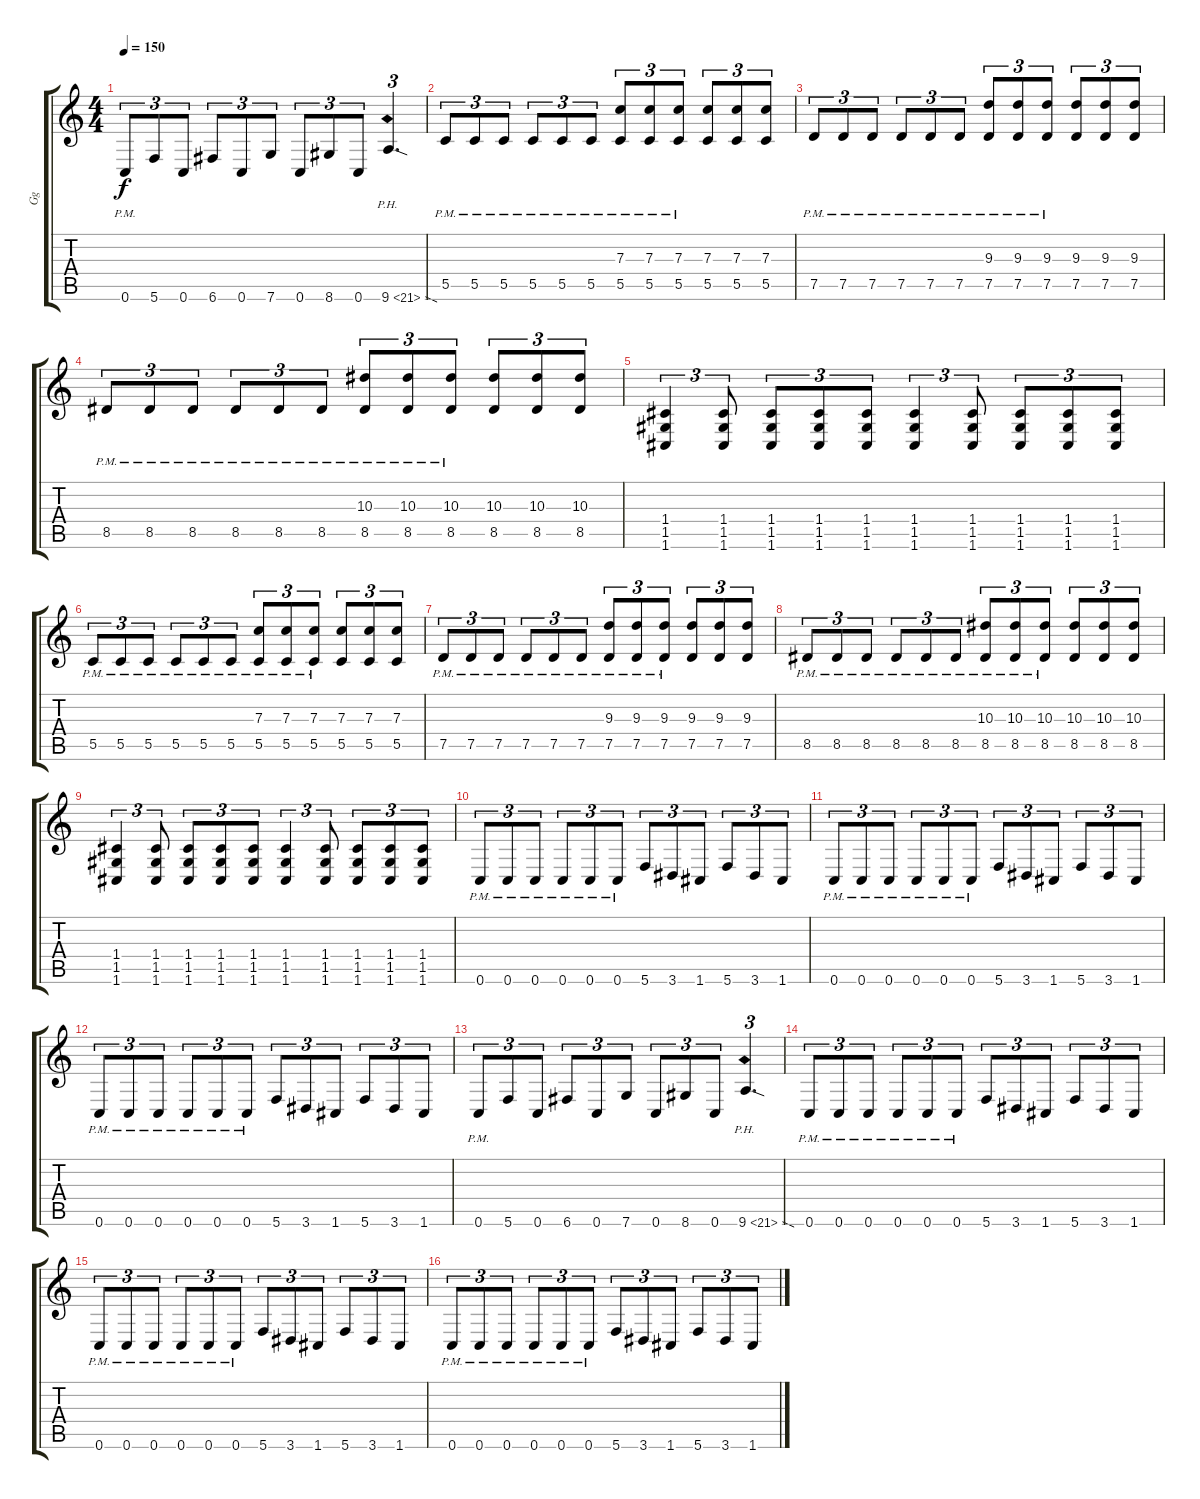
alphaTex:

\track ("Gg" "Gg") {instrument distortionguitar}
\staff {score tabs}
\tuning (D4 A3 F3 C3 G2 C2) {hide}
\ts (4 4)
\tempo 150
\clef g2
\ks c
0.6{pm}.8{tu (3 2) dy f} 5.6.8{tu (3 2)} 0.6.8{tu (3 2)} 6.6.8{tu (3 2)} 0.6.8{tu (3 2)} 7.6.8{tu (3 2)} 0.6.8{tu (3 2)} 8.6.8{tu (3 2)} 0.6.8{tu (3 2)} 9.6{ph 12 sod}.4{d tu (3 2)} |
5.5{pm}.8{tu (3 2)} 5.5{pm}.8{tu (3 2)} 5.5{pm}.8{tu (3 2)} 5.5{pm}.8{tu (3 2)} 5.5{pm}.8{tu (3 2)} 5.5{pm}.8{tu (3 2)} (7.3{pm} 5.5{pm}).8{tu (3 2)} (7.3{pm} 5.5{pm}).8{tu (3 2)} (7.3{pm} 5.5{pm}).8{tu (3 2)} (7.3 5.5).8{tu (3 2)} (7.3 5.5).8{tu (3 2)} (7.3 5.5).8{tu (3 2)} |
7.5{pm}.8{tu (3 2)} 7.5{pm}.8{tu (3 2)} 7.5{pm}.8{tu (3 2)} 7.5{pm}.8{tu (3 2)} 7.5{pm}.8{tu (3 2)} 7.5{pm}.8{tu (3 2)} (9.3{pm} 7.5{pm}).8{tu (3 2)} (9.3{pm} 7.5{pm}).8{tu (3 2)} (9.3{pm} 7.5{pm}).8{tu (3 2)} (9.3 7.5).8{tu (3 2)} (9.3 7.5).8{tu (3 2)} (9.3 7.5).8{tu (3 2)} |
8.5{pm}.8{tu (3 2)} 8.5{pm}.8{tu (3 2)} 8.5{pm}.8{tu (3 2)} 8.5{pm}.8{tu (3 2)} 8.5{pm}.8{tu (3 2)} 8.5{pm}.8{tu (3 2)} (10.3{pm} 8.5{pm}).8{tu (3 2)} (10.3{pm} 8.5{pm}).8{tu (3 2)} (10.3{pm} 8.5{pm}).8{tu (3 2)} (10.3 8.5).8{tu (3 2)} (10.3 8.5).8{tu (3 2)} (10.3 8.5).8{tu (3 2)} |
(1.4 1.5 1.6).4{tu (3 2)} (1.4 1.5 1.6).8{tu (3 2)} (1.4 1.5 1.6).8{tu (3 2)} (1.4 1.5 1.6).8{tu (3 2)} (1.4 1.5 1.6).8{tu (3 2)} (1.4 1.5 1.6).4{tu (3 2)} (1.4 1.5 1.6).8{tu (3 2)} (1.4 1.5 1.6).8{tu (3 2)} (1.4 1.5 1.6).8{tu (3 2)} (1.4 1.5 1.6).8{tu (3 2)} |
5.5{pm}.8{tu (3 2)} 5.5{pm}.8{tu (3 2)} 5.5{pm}.8{tu (3 2)} 5.5{pm}.8{tu (3 2)} 5.5{pm}.8{tu (3 2)} 5.5{pm}.8{tu (3 2)} (7.3{pm} 5.5{pm}).8{tu (3 2)} (7.3{pm} 5.5{pm}).8{tu (3 2)} (7.3{pm} 5.5{pm}).8{tu (3 2)} (7.3 5.5).8{tu (3 2)} (7.3 5.5).8{tu (3 2)} (7.3 5.5).8{tu (3 2)} |
7.5{pm}.8{tu (3 2)} 7.5{pm}.8{tu (3 2)} 7.5{pm}.8{tu (3 2)} 7.5{pm}.8{tu (3 2)} 7.5{pm}.8{tu (3 2)} 7.5{pm}.8{tu (3 2)} (9.3{pm} 7.5{pm}).8{tu (3 2)} (9.3{pm} 7.5{pm}).8{tu (3 2)} (9.3{pm} 7.5{pm}).8{tu (3 2)} (9.3 7.5).8{tu (3 2)} (9.3 7.5).8{tu (3 2)} (9.3 7.5).8{tu (3 2)} |
8.5{pm}.8{tu (3 2)} 8.5{pm}.8{tu (3 2)} 8.5{pm}.8{tu (3 2)} 8.5{pm}.8{tu (3 2)} 8.5{pm}.8{tu (3 2)} 8.5{pm}.8{tu (3 2)} (10.3{pm} 8.5{pm}).8{tu (3 2)} (10.3{pm} 8.5{pm}).8{tu (3 2)} (10.3{pm} 8.5{pm}).8{tu (3 2)} (10.3 8.5).8{tu (3 2)} (10.3 8.5).8{tu (3 2)} (10.3 8.5).8{tu (3 2)} |
(1.4 1.5 1.6).4{tu (3 2)} (1.4 1.5 1.6).8{tu (3 2)} (1.4 1.5 1.6).8{tu (3 2)} (1.4 1.5 1.6).8{tu (3 2)} (1.4 1.5 1.6).8{tu (3 2)} (1.4 1.5 1.6).4{tu (3 2)} (1.4 1.5 1.6).8{tu (3 2)} (1.4 1.5 1.6).8{tu (3 2)} (1.4 1.5 1.6).8{tu (3 2)} (1.4 1.5 1.6).8{tu (3 2)} |
0.6{pm}.8{tu (3 2)} 0.6{pm}.8{tu (3 2)} 0.6{pm}.8{tu (3 2)} 0.6{pm}.8{tu (3 2)} 0.6{pm}.8{tu (3 2)} 0.6{pm}.8{tu (3 2)} 5.6.8{tu (3 2)} 3.6.8{tu (3 2)} 1.6.8{tu (3 2)} 5.6.8{tu (3 2)} 3.6.8{tu (3 2)} 1.6.8{tu (3 2)} |
0.6{pm}.8{tu (3 2)} 0.6{pm}.8{tu (3 2)} 0.6{pm}.8{tu (3 2)} 0.6{pm}.8{tu (3 2)} 0.6{pm}.8{tu (3 2)} 0.6{pm}.8{tu (3 2)} 5.6.8{tu (3 2)} 3.6.8{tu (3 2)} 1.6.8{tu (3 2)} 5.6.8{tu (3 2)} 3.6.8{tu (3 2)} 1.6.8{tu (3 2)} |
0.6{pm}.8{tu (3 2)} 0.6{pm}.8{tu (3 2)} 0.6{pm}.8{tu (3 2)} 0.6{pm}.8{tu (3 2)} 0.6{pm}.8{tu (3 2)} 0.6{pm}.8{tu (3 2)} 5.6.8{tu (3 2)} 3.6.8{tu (3 2)} 1.6.8{tu (3 2)} 5.6.8{tu (3 2)} 3.6.8{tu (3 2)} 1.6.8{tu (3 2)} |
0.6{pm}.8{tu (3 2)} 5.6.8{tu (3 2)} 0.6.8{tu (3 2)} 6.6.8{tu (3 2)} 0.6.8{tu (3 2)} 7.6.8{tu (3 2)} 0.6.8{tu (3 2)} 8.6.8{tu (3 2)} 0.6.8{tu (3 2)} 9.6{ph 12 sod}.4{d tu (3 2)} |
0.6{pm}.8{tu (3 2)} 0.6{pm}.8{tu (3 2)} 0.6{pm}.8{tu (3 2)} 0.6{pm}.8{tu (3 2)} 0.6{pm}.8{tu (3 2)} 0.6{pm}.8{tu (3 2)} 5.6.8{tu (3 2)} 3.6.8{tu (3 2)} 1.6.8{tu (3 2)} 5.6.8{tu (3 2)} 3.6.8{tu (3 2)} 1.6.8{tu (3 2)} |
0.6{pm}.8{tu (3 2)} 0.6{pm}.8{tu (3 2)} 0.6{pm}.8{tu (3 2)} 0.6{pm}.8{tu (3 2)} 0.6{pm}.8{tu (3 2)} 0.6{pm}.8{tu (3 2)} 5.6.8{tu (3 2)} 3.6.8{tu (3 2)} 1.6.8{tu (3 2)} 5.6.8{tu (3 2)} 3.6.8{tu (3 2)} 1.6.8{tu (3 2)} |
0.6{pm}.8{tu (3 2)} 0.6{pm}.8{tu (3 2)} 0.6{pm}.8{tu (3 2)} 0.6{pm}.8{tu (3 2)} 0.6{pm}.8{tu (3 2)} 0.6{pm}.8{tu (3 2)} 5.6.8{tu (3 2)} 3.6.8{tu (3 2)} 1.6.8{tu (3 2)} 5.6.8{tu (3 2)} 3.6.8{tu (3 2)} 1.6.8{tu (3 2)}
